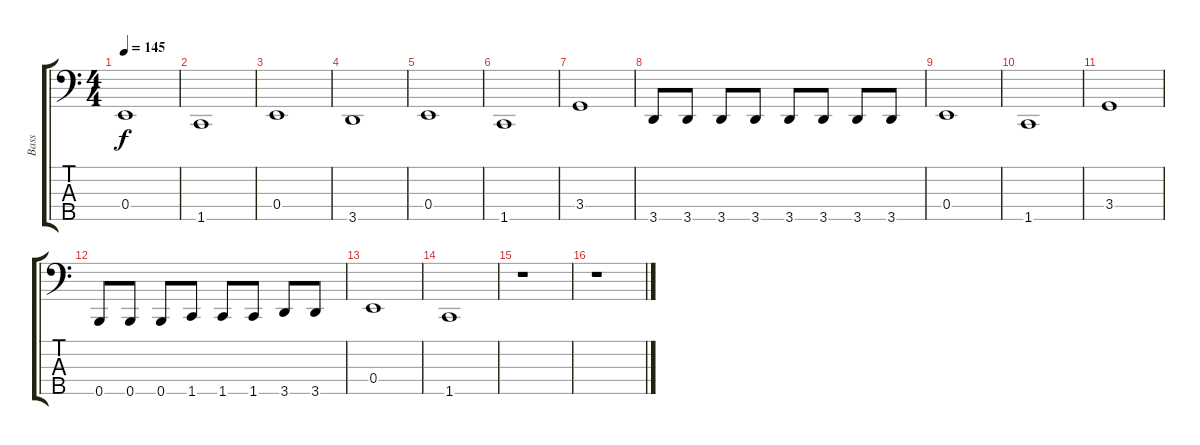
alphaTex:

\track ("Bass" "Bass") {instrument electricbasspick}
\staff {score tabs}
\tuning (G2 D2 A1 E1 B0) {hide}
\ts (4 4)
\tempo 145
\clef f4
\ks c
0.4.1{dy f} |
1.5.1 |
0.4.1 |
3.5.1 |
0.4.1 |
1.5.1 |
3.4.1 |
3.5.8 3.5.8 3.5.8 3.5.8 3.5.8 3.5.8 3.5.8 3.5.8 |
0.4.1 |
1.5.1 |
3.4.1 |
0.5.8 0.5.8 0.5.8 1.5.8 1.5.8 1.5.8 3.5.8 3.5.8 |
0.4.1 |
1.5.1 |
r.1 |
r.1
